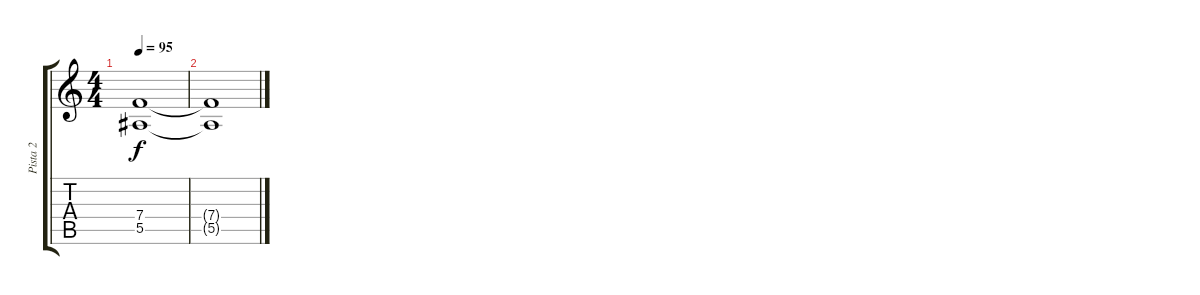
\track ("Pista 2" "Pista 2") {instrument distortionguitar}
\staff {score tabs}
\tuning (C4 G3 Eb3 Bb2 F2 C2) {hide}
\ts (4 4)
\tempo 95
\clef g2
\ks c
(7.4{t} 5.5{t}).1{dy f} |
(7.4{t} 5.5{t}).1
